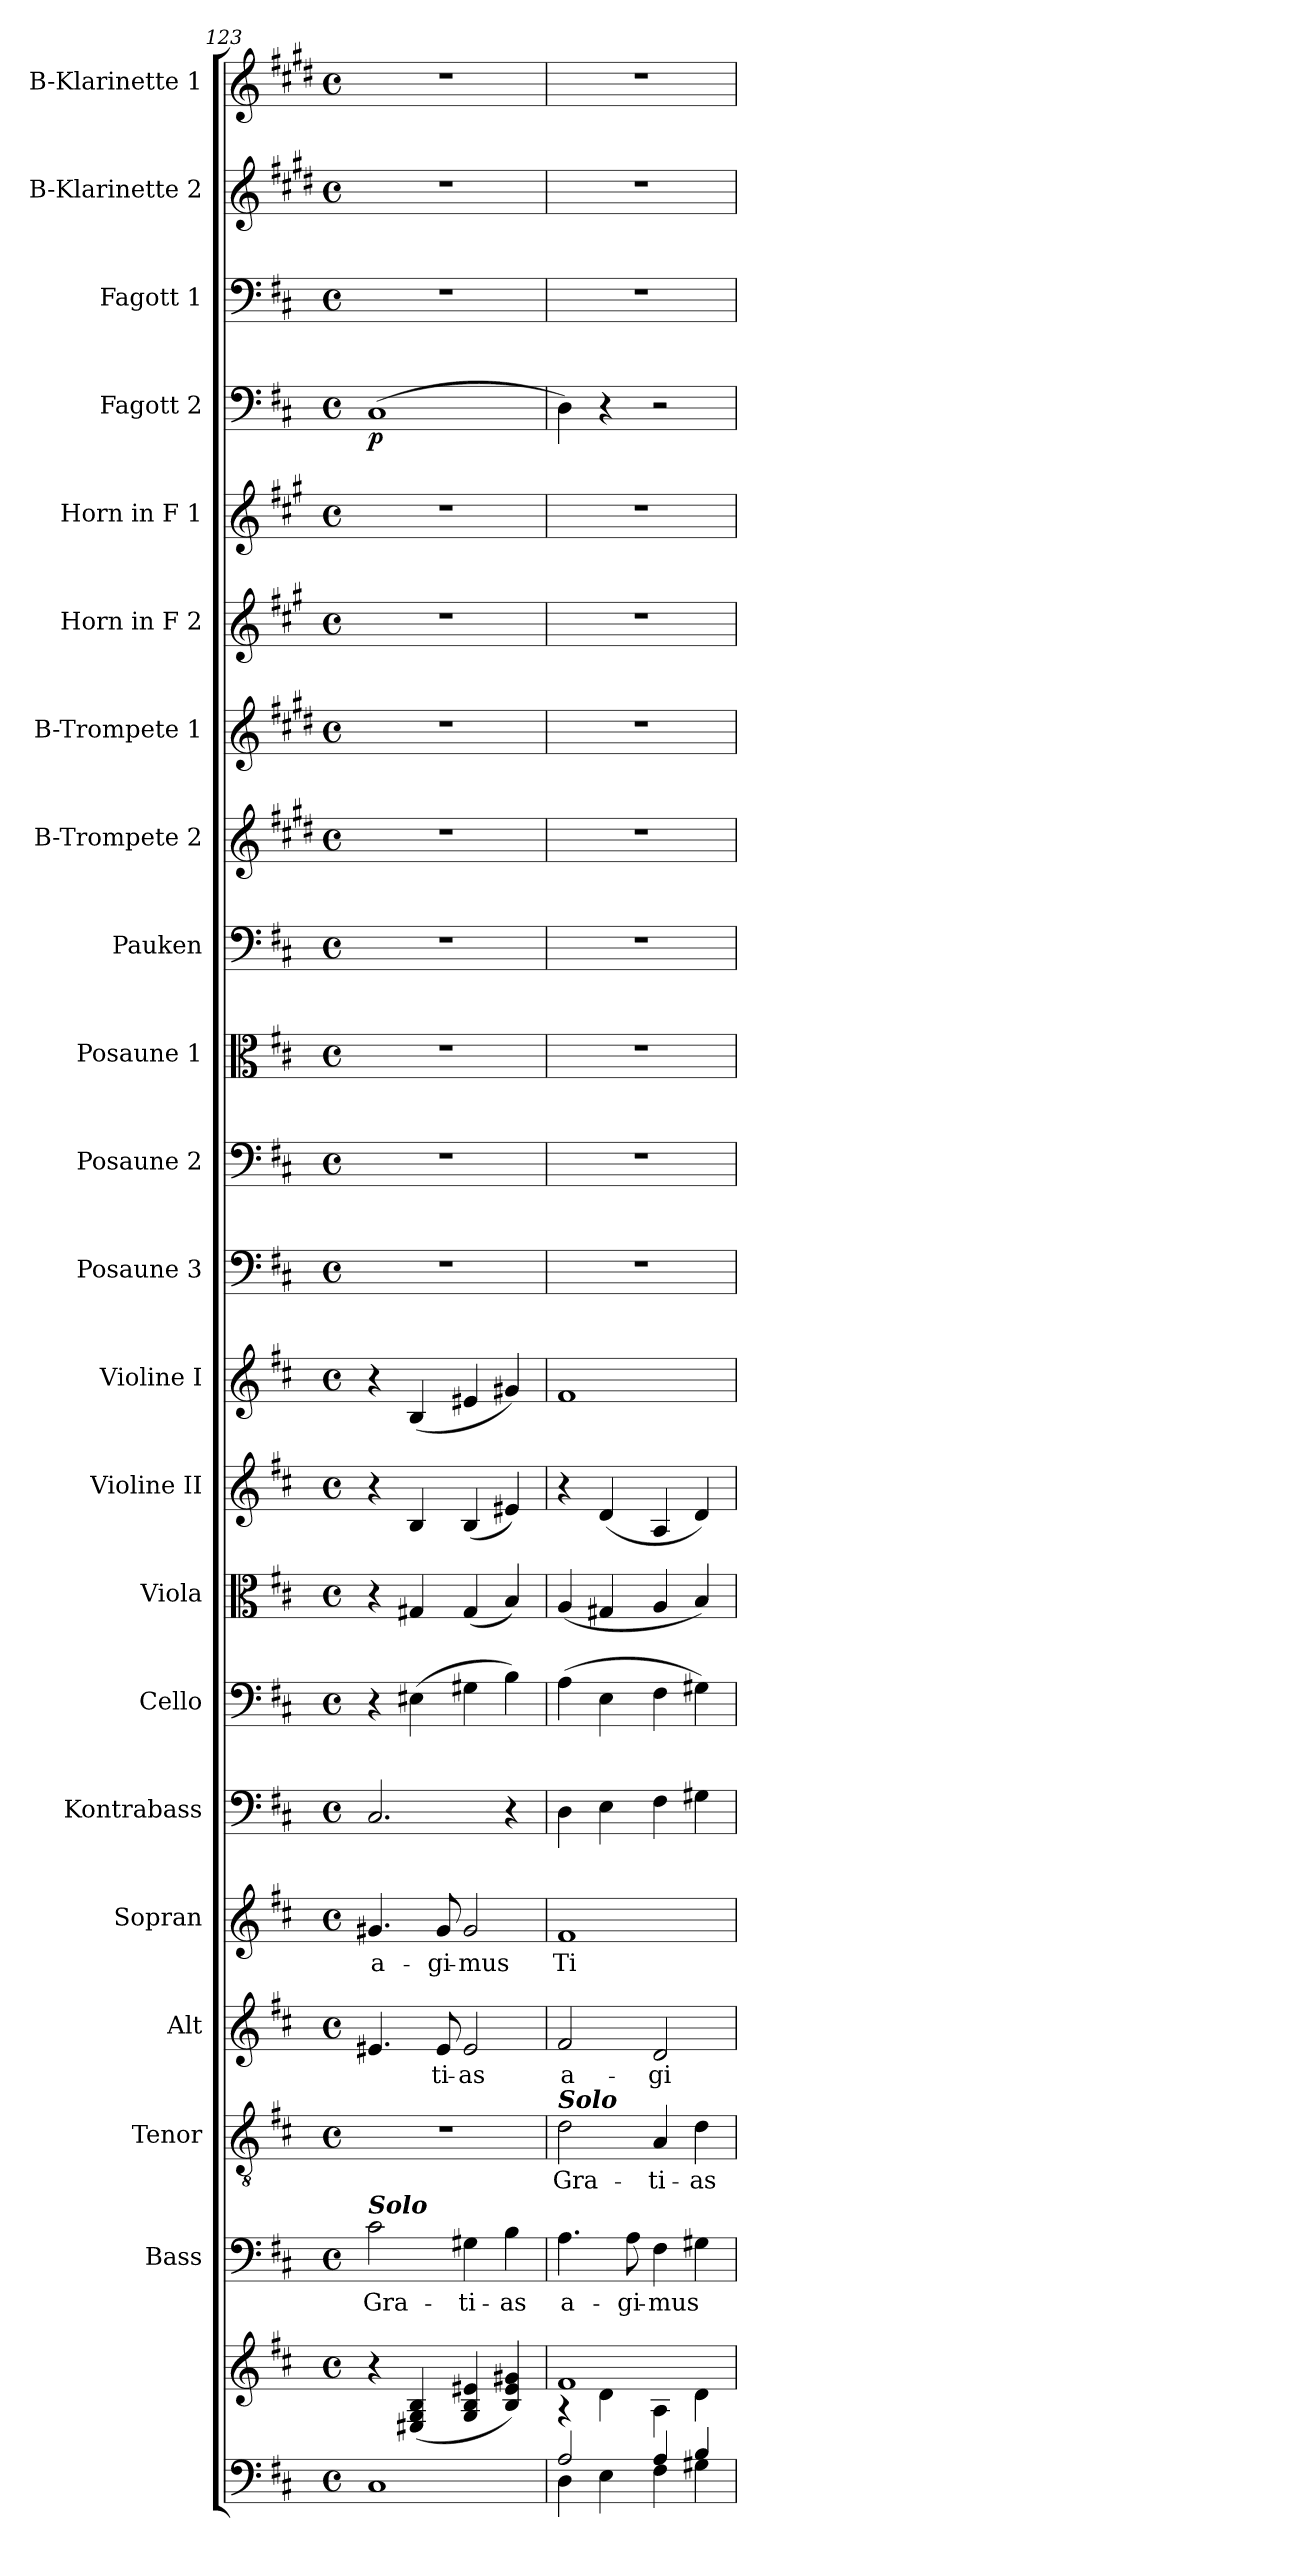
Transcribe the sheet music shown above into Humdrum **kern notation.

**kern	**kern	**kern	**text	**kern	**text	**kern	**text	**kern	**text	**kern	**kern	**kern	**kern	**kern	**kern	**kern	**kern	**kern	**kern	**kern	**kern	**kern	**kern	**dynam	**kern	**kern	**kern
*part22	*part22	*part21	*part21	*part20	*part20	*part19	*part19	*part18	*part18	*part17	*part16	*part15	*part14	*part13	*part12	*part11	*part10	*part9	*part8	*part7	*part6	*part5	*part4	*part4	*part3	*part2	*part1
*staff23	*staff22	*staff21	*staff21	*staff20	*staff20	*staff19	*staff19	*staff18	*staff18	*staff17	*staff16	*staff15	*staff14	*staff13	*staff12	*staff11	*staff10	*staff9	*staff8	*staff7	*staff6	*staff5	*staff4	*staff4	*staff3	*staff2	*staff1
*	*	*I"Bass	*	*I"Tenor	*	*I"Alt	*	*I"Sopran	*	*I"Kontrabass	*I"Cello	*I"Viola	*I"Violine II	*I"Violine I	*I"Posaune 3	*I"Posaune 2	*I"Posaune 1	*I"Pauken	*I"B-Trompete 2	*I"B-Trompete 1	*I"Horn in F 2	*I"Horn in F 1	*I"Fagott 2	*	*I"Fagott 1	*I"B-Klarinette 2	*I"B-Klarinette 1
*	*	*I'B.	*	*I'T.	*	*I'A.	*	*I'S.	*	*I'Kb.	*	*I'Vla.	*I'Vl. II	*I'Vl. I	*I'Pos. 3	*I'Pos. 2	*I'Pos. 1	*I'Pk.	*I'B Trp. 2	*I'B Trp. 1	*	*	*I'Fg. 2	*	*I'Fg. 1	*I'B Kl. 2	*I'B Kl. 1
!!LO:PB:g=z
*clefF4	*clefG2	*clefF4	*	*clefGv2	*	*clefG2	*	*clefG2	*	*clefF4	*clefF4	*clefC3	*clefG2	*clefG2	*clefF4	*clefF4	*clefC3	*clefF4	*clefG2	*clefG2	*clefG2	*clefG2	*clefF4	*	*clefF4	*clefG2	*clefG2
*	*	*	*	*	*	*	*	*	*	*ITrd7c12	*	*	*	*	*	*	*	*	*ITrd1c2	*ITrd1c2	*ITrd4c7	*ITrd4c7	*	*	*	*ITrd1c2	*ITrd1c2
*k[f#c#]	*k[f#c#]	*k[f#c#]	*	*k[f#c#]	*	*k[f#c#]	*	*k[f#c#]	*	*k[f#c#]	*k[f#c#]	*k[f#c#]	*k[f#c#]	*k[f#c#]	*k[f#c#]	*k[f#c#]	*k[f#c#]	*k[f#c#]	*k[f#c#]	*k[f#c#]	*k[f#c#]	*k[f#c#]	*k[f#c#]	*	*k[f#c#]	*k[f#c#]	*k[f#c#]
*D:	*D:	*D:	*	*D:	*	*D:	*	*D:	*	*D:	*D:	*D:	*D:	*D:	*D:	*D:	*D:	*D:	*D:	*D:	*D:	*D:	*D:	*	*D:	*D:	*D:
*M4/4	*M4/4	*M4/4	*	*M4/4	*	*M4/4	*	*M4/4	*	*M4/4	*M4/4	*M4/4	*M4/4	*M4/4	*M4/4	*M4/4	*M4/4	*M4/4	*M4/4	*M4/4	*M4/4	*M4/4	*M4/4	*	*M4/4	*M4/4	*M4/4
*met(c)	*met(c)	*met(c)	*	*met(c)	*	*met(c)	*	*met(c)	*	*met(c)	*met(c)	*met(c)	*met(c)	*met(c)	*met(c)	*met(c)	*met(c)	*met(c)	*met(c)	*met(c)	*met(c)	*met(c)	*met(c)	*	*met(c)	*met(c)	*met(c)
=123	=123	=123	=123	=123	=123	=123	=123	=123	=123	=123	=123	=123	=123	=123	=123	=123	=123	=123	=123	=123	=123	=123	=123	=123	=123	=123	=123
!	!	!LO:TX:a:Bi:t=Solo	!	!	!	!	!	!	!	!	!	!	!	!	!	!	!	!	!	!	!	!	!	!	!	!	!
!	!	!	!LO:LY:b	!	!	!	!	!	!LO:LY:b	!	!	!	!	!	!	!	!	!	!	!	!	!	!	!LO:DY:b	!	!	!
1C#	4r	2c#\	Gra-	1r	.	4.e#X/	.	4.g#X/	a-	2.CC#/	4r	4r	4r	4r	1r	1r	1r	1r	1r	1r	1r	1r	(>1C#	p	1r	1r	1r
.	(<4E#X/ 4G/ 4B/	.	.	.	.	.	.	.	.	.	(>4E#X\	4G#X/	4B/	(<4B/	.	.	.	.	.	.	.	.	.	.	.	.	.
!	!	!	!	!	!	!	!LO:LY:b	!	!LO:LY:b	!	!	!	!	!	!	!	!	!	!	!	!	!	!	!	!	!	!
.	.	.	.	.	.	8e#/	-ti-	8g#/	-gi-	.	.	.	.	.	.	.	.	.	.	.	.	.	.	.	.	.	.
!	!	!	!LO:LY:b	!	!	!	!LO:LY:b	!	!LO:LY:b	!	!	!	!	!	!	!	!	!	!	!	!	!	!	!	!	!	!
.	4G/ 4B/ 4e#X/	4G#X\	-ti-	.	.	2e#/	-as	2g#/	-mus	.	4G#X\	(<4G#/	(<4B/	4e#X/	.	.	.	.	.	.	.	.	.	.	.	.	.
!	!	!	!LO:LY:b	!	!	!	!	!	!	!	!	!	!	!	!	!	!	!	!	!	!	!	!	!	!	!	!
.	4B/ 4e#/ 4g#X/)	4B\	-as	.	.	.	.	.	.	4r	4B\)	4B/)	4e#X/)	4g#X/)	.	.	.	.	.	.	.	.	.	.	.	.	.
=124	=124	=124	=124	=124	=124	=124	=124	=124	=124	=124	=124	=124	=124	=124	=124	=124	=124	=124	=124	=124	=124	=124	=124	=124	=124	=124	=124
*^	*^	*	*	*	*	*	*	*	*	*	*	*	*	*	*	*	*	*	*	*	*	*	*	*	*	*	*
!	!	!	!	!	!	!LO:TX:a:Bi:t=Solo	!	!	!	!	!	!	!	!	!	!	!	!	!	!	!	!	!	!	!	!	!	!	!
!	!	!	!	!	!LO:LY:b	!	!LO:LY:b	!	!LO:LY:b	!	!LO:LY:b	!	!	!	!	!	!	!	!	!	!	!	!	!	!	!	!	!	!
2A/	4D\	1f#	4rA	4.A\	a-	2d\	Gra-	2f#/	a-	1f#	Ti-	4DD\	(>4A\	(<4A/	4r	1f#	1r	1r	1r	1r	1r	1r	1r	1r	4D\)	.	1r	1r	1r
.	4E\	.	4d\	.	.	.	.	.	.	.	.	4EE\	4E\	4G#X/	(<4d/	.	.	.	.	.	.	.	.	.	4r	.	.	.	.
!	!	!	!	!	!LO:LY:b	!	!	!	!	!	!	!	!	!	!	!	!	!	!	!	!	!	!	!	!	!	!	!	!
.	.	.	.	8A\	-gi-	.	.	.	.	.	.	.	.	.	.	.	.	.	.	.	.	.	.	.	.	.	.	.	.
!	!	!	!	!	!LO:LY:b	!	!LO:LY:b	!	!LO:LY:b	!	!	!	!	!	!	!	!	!	!	!	!	!	!	!	!	!	!	!	!
4A/	4F#\	.	4A\	4F#\	-mus	4A/	-ti-	2d/	-gi-	.	.	4FF#\	4F#\	4A/	4A/	.	.	.	.	.	.	.	.	.	2r	.	.	.	.
!	!	!	!	!	!	!	!LO:LY:b	!	!	!	!	!	!	!	!	!	!	!	!	!	!	!	!	!	!	!	!	!	!
4B/	4G#X\	.	4d\	4G#X\	.	4d\	-as	.	.	.	.	4GG#X\	4G#X\)	4B/)	4d/)	.	.	.	.	.	.	.	.	.	.	.	.	.	.
*v	*v	*	*	*	*	*	*	*	*	*	*	*	*	*	*	*	*	*	*	*	*	*	*	*	*	*	*	*	*
*	*v	*v	*	*	*	*	*	*	*	*	*	*	*	*	*	*	*	*	*	*	*	*	*	*	*	*	*	*
=	=	=	=	=	=	=	=	=	=	=	=	=	=	=	=	=	=	=	=	=	=	=	=	=	=	=	=
*-	*-	*-	*-	*-	*-	*-	*-	*-	*-	*-	*-	*-	*-	*-	*-	*-	*-	*-	*-	*-	*-	*-	*-	*-	*-	*-	*-
